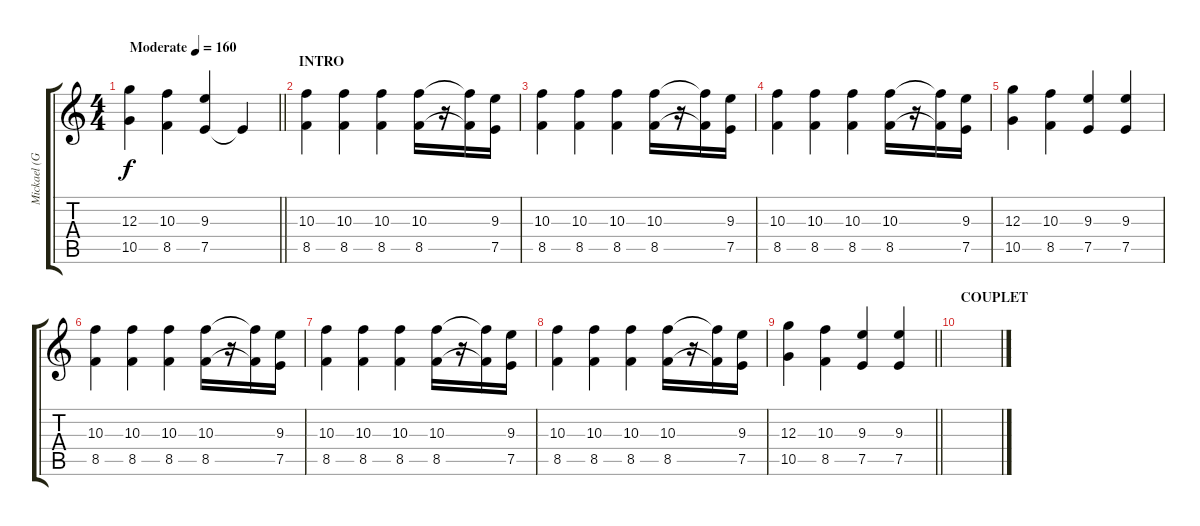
\track ("Mickael (Guitare_01)" "Mickael (G") {instrument overdrivenguitar}
\staff {score tabs}
\tuning (E4 B3 G3 D3 A2 E2) {hide}
\ts (4 4)
\tempo (160 "Moderate")
\clef g2
\barLineRight lightlight
\ks c
(12.3 10.5).4{dy f instrument overdrivenguitar} (10.3 8.5).4 (9.3 7.5).4 7.5{t}.4 |
\section ("" "INTRO")
(10.3 8.5).4 (10.3 8.5).4 (10.3 8.5).4 (10.3 8.5).16 r.16 (10.3{t} 8.5{t}).16 (9.3 7.5).16 |
(10.3 8.5).4 (10.3 8.5).4 (10.3 8.5).4 (10.3 8.5).16 r.16 (10.3{t} 8.5{t}).16 (9.3 7.5).16 |
(10.3 8.5).4 (10.3 8.5).4 (10.3 8.5).4 (10.3 8.5).16 r.16 (10.3{t} 8.5{t}).16 (9.3 7.5).16 |
(12.3 10.5).4 (10.3 8.5).4 (9.3 7.5).4 (9.3 7.5).4 |
(10.3 8.5).4 (10.3 8.5).4 (10.3 8.5).4 (10.3 8.5).16 r.16 (10.3{t} 8.5{t}).16 (9.3 7.5).16 |
(10.3 8.5).4 (10.3 8.5).4 (10.3 8.5).4 (10.3 8.5).16 r.16 (10.3{t} 8.5{t}).16 (9.3 7.5).16 |
(10.3 8.5).4 (10.3 8.5).4 (10.3 8.5).4 (10.3 8.5).16 r.16 (10.3{t} 8.5{t}).16 (9.3 7.5).16 |
\barLineRight lightlight
(12.3 10.5).4 (10.3 8.5).4 (9.3 7.5).4 (9.3 7.5).4 |
\section ("" "COUPLET")
